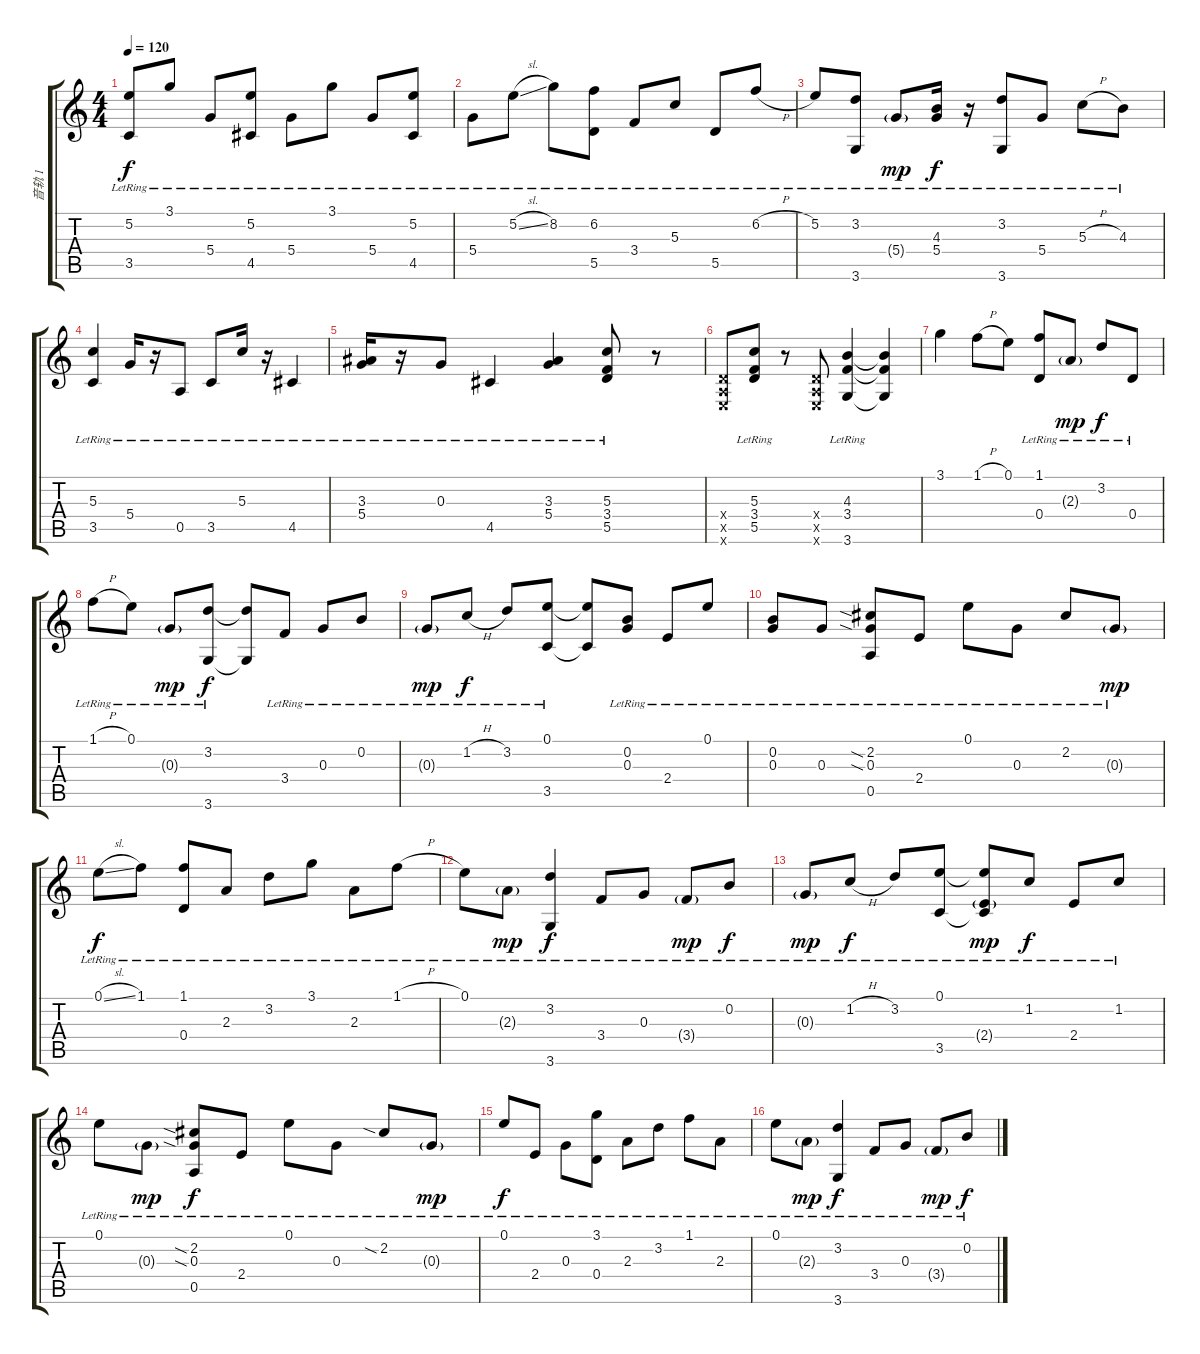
\track ("音轨 1" "音轨 1") {instrument acousticguitarsteel}
\staff {score tabs}
\tuning (E4 B3 G3 D3 A2 E2) {hide}
\ts (4 4)
\tempo 120
\clef g2
\ks c
(5.2{lr} 3.5{lr}).8{dy f} 3.1{lr}.8 5.4{lr}.8 (5.2{lr} 4.5{lr}).8 5.4{lr}.8 3.1{lr}.8 5.4{lr}.8 (5.2{lr} 4.5{lr}).8 |
5.4{lr}.8 5.2{sl lr}.8 8.2{lr}.8 (6.2{lr} 5.5{lr}).8 3.4{lr}.8 5.3{lr}.8 5.5{lr}.8 6.2{h lr}.8 |
5.2{lr}.8 (3.2{lr} 3.6{lr}).8 5.4{g lr}.8{dy mp} (4.3{lr} 5.4{lr}).16{dy f} r.16 (3.2{lr} 3.6{lr}).8 5.4{lr}.8 5.3{h lr}.8 4.3{lr}.8 |
(5.3{lr} 3.5{lr}).4 5.4{lr}.16 r.16 0.5{lr}.8 3.5{lr}.8 5.3{lr}.16 r.16 4.5{lr}.4 |
(3.3{lr} 5.4{lr}).16 r.16 0.3{lr}.8 4.5{lr}.4 (3.3{lr} 5.4{lr}).4 (5.3{lr} 3.4{lr} 5.5{lr}).8 r.8 |
(0.4{x} 0.5{x} 0.6{x}).8 (5.3{lr} 3.4{lr} 5.5{lr}).8 r.8 (0.4{x} 0.5{x} 0.6{x}).8 (4.3{lr} 3.4{lr} 3.6{lr}).4 (4.3{t} 3.4{t} 3.6{t}).4 |
3.1.4 1.1{h}.8 0.1.8 (1.1{lr} 0.4{lr}).8 2.3{g lr}.8{dy mp} 3.2{lr}.8{dy f} 0.4{lr}.8 |
1.1{h lr}.8 0.1{lr}.8 0.3{g lr}.8{dy mp} (3.2{lr} 3.6{lr}).8{dy f} (3.2{t} 3.6{t}).8 3.4{lr}.8 0.3{lr}.8 0.2{lr}.8 |
0.3{g lr}.8{dy mp} 1.2{h lr}.8{dy f} 3.2{lr}.8 (0.1{lr} 3.5{lr}).8 (0.1{t} 3.5{t}).8 (0.2{lr} 0.3{lr}).8 2.4{lr}.8 0.1{lr}.8 |
(0.2{lr} 0.3{lr}).8 0.3{lr}.8 (2.2{sia lr} 0.3{sia lr} 0.5{lr}).8 2.4{lr}.8 0.1{lr}.8 0.3{lr}.8 2.2{lr}.8 0.3{g lr}.8{dy mp} |
0.1{sl lr}.8{dy f} 1.1{lr}.8 (1.1{lr} 0.4{lr}).8 2.3{lr}.8 3.2{lr}.8 3.1{lr}.8 2.3{lr}.8 1.1{h lr}.8 |
0.1{lr}.8 2.3{g lr}.8{dy mp} (3.2{lr} 3.6{lr}).4{dy f} 3.4{lr}.8 0.3{lr}.8 3.4{g lr}.8{dy mp} 0.2{lr}.8{dy f} |
0.3{g lr}.8{dy mp} 1.2{h lr}.8{dy f} 3.2{lr}.8 (0.1{lr} 3.5{lr}).8 (0.1{t} 2.4{g lr} 3.5{t}).8{dy mp} 1.2{lr}.8{dy f} 2.4{lr}.8 1.2{lr}.8 |
0.1{lr}.8 0.3{g lr}.8{dy mp} (2.2{sia lr} 0.3{sia lr} 0.5{lr}).8{dy f} 2.4{lr}.8 0.1{lr}.8 0.3{lr}.8 2.2{sia lr}.8 0.3{g lr}.8{dy mp} |
0.1{lr}.8{dy f} 2.4{lr}.8 0.3{lr}.8 (3.1{lr} 0.4{lr}).8 2.3{lr}.8 3.2{lr}.8 1.1{lr}.8 2.3{lr}.8 |
0.1{lr}.8 2.3{g lr}.8{dy mp} (3.2{lr} 3.6{lr}).4{dy f} 3.4{lr}.8 0.3{lr}.8 3.4{g lr}.8{dy mp} 0.2{lr}.8{dy f}
